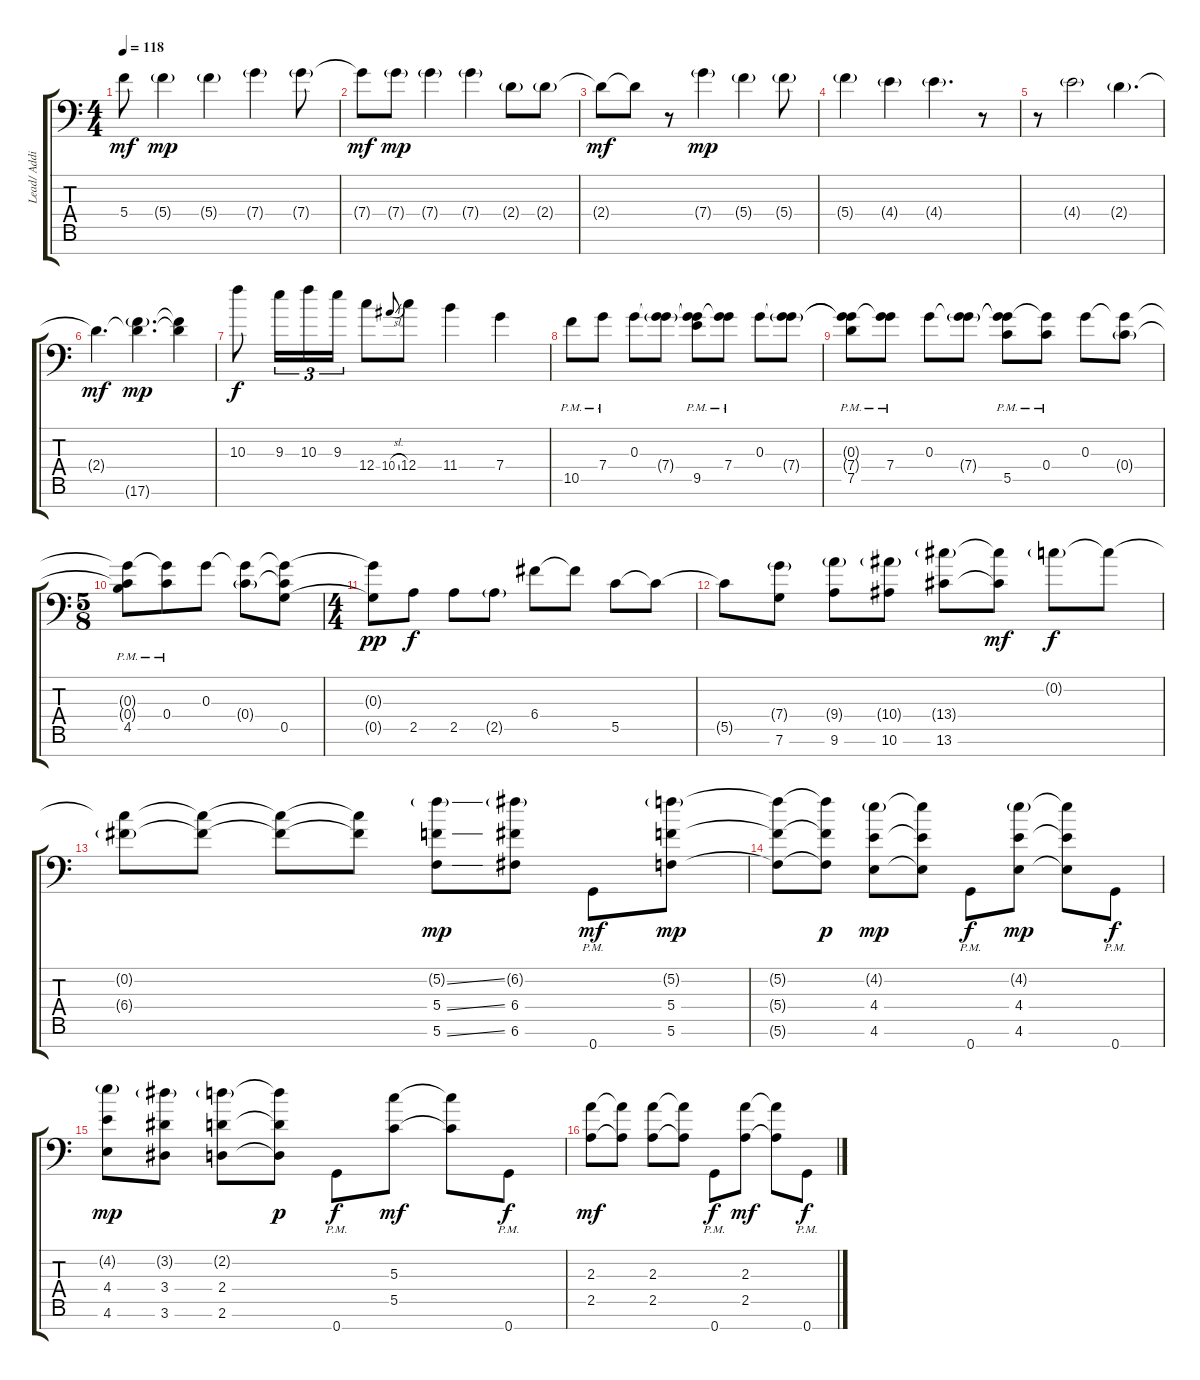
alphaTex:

\track ("Lead/ Additional" "Lead/ Addi") {instrument overdrivenguitar}
\staff {score tabs}
\tuning (E4 C4 G3 C3 G2 C2 G1) {hide}
\ts (4 4)
\tempo 118
\clef f4
\ks c
5.4{t}.8{dy mf} 5.4{g}.4{dy mp} 5.4{g}.4 7.4{g}.4 7.4{g}.8 |
7.4{t}.8{dy mf} 7.4{g}.8{dy mp} 7.4{g}.4 7.4{g}.4 2.4{g}.8 2.4{g}.8 |
2.4{t}.8{dy mf} 2.4{t}.8 r.8 7.4{g}.4{dy mp} 5.4{g}.4 5.4{g}.8 |
5.4{g}.4 4.4{g}.4 4.4{g}.4{d} r.8 |
r.8 4.4{g}.2 2.4{g}.4{d} |
2.4{t}.4{d dy mf} (2.4{t} 17.6{g}).4{d dy mp} (2.4{t} 17.6{t}).4 |
10.3.8{dy f} 9.3.16{tu (3 2)} 10.3.16{tu (3 2)} 9.3.16{tu (3 2)} 12.4.8 10.4{sl}.8{gr onbeat} 12.4.8 11.4.4 7.4.4 |
10.5{pm}.8 7.4{pm}.8 0.3.8 (0.3{t} 7.4{g}).8 (0.3{t} 7.4{t} 9.5{pm}).8 (0.3{t} 7.4{pm}).8 0.3.8 (0.3{t} 7.4{g}).8 |
(0.3{t} 7.4{t} 7.5{pm}).8 (0.3{t} 7.4{pm}).8 0.3.8 (0.3{t} 7.4{g}).8 (0.3{t} 7.4{t} 5.5{pm}).8 (0.3{t} 0.4{pm}).8 0.3.8 (0.3{t} 0.4{g}).8 |
\ts (5 8)
(0.3{t} 0.4{t} 4.5{pm}).8 (0.3{t} 0.4{pm}).8 0.3.8 (0.3{t} 0.4{g}).8 (0.3{t} 0.4{t} 0.5).8 |
\ts (4 4)
(0.3{t} 0.5{t}).8{dy pp} 2.5.8{dy f} 2.5.8 2.5{g}.8 6.4.8 6.4{t}.8 5.5.8 5.5{t}.8 |
5.5{t}.8 (7.4{g} 7.6).8 (9.4{g} 9.6).8 (10.4{g} 10.6).8 (13.4{g} 13.6).8 (13.4{t} 13.6{t}).8{dy mf} 0.2{g}.8{dy f} 0.2{t}.8 |
(0.2{t} 6.4{g}).8 (0.2{t} 6.4{t}).8 (0.2{t} 6.4{t}).8 (0.2{t} 6.4{t}).8 (5.2{ss g} 5.4{ss} 5.6{ss}).8{dy mp} (6.2{g} 6.4 6.6).8 0.7{pm}.8{dy mf} (5.2{g} 5.4 5.6).8{dy mp} |
(5.2{t} 5.4{t} 5.6{t}).8 (5.2{t} 5.4{t} 5.6{t}).8{dy p} (4.2{g} 4.4 4.6).8{dy mp} (4.2{t} 4.4{t} 4.6{t}).8 0.7{pm}.8{dy f} (4.2{g} 4.4 4.6).8{dy mp} (4.2{t} 4.4{t} 4.6{t}).8 0.7{pm}.8{dy f} |
(4.2{g} 4.4 4.6).8{dy mp} (3.2{g} 3.4 3.6).8 (2.2{g} 2.4 2.6).8 (2.2{t} 2.4{t} 2.6{t}).8{dy p} 0.7{pm}.8{dy f} (5.3 5.5).8{dy mf} (5.3{t} 5.5{t}).8 0.7{pm}.8{dy f} |
(2.3 2.5).8{dy mf} (2.3{t} 2.5{t}).8 (2.3 2.5).8 (2.3{t} 2.5{t}).8 0.7{pm}.8{dy f} (2.3 2.5).8{dy mf} (2.3{t} 2.5{t}).8 0.7{pm}.8{dy f}
